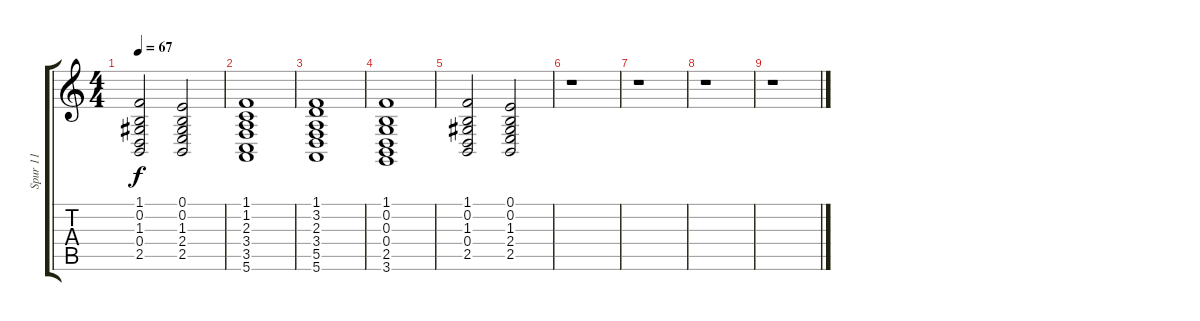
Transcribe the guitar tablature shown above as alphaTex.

\track ("Spur 11" "Spur 11") {instrument tremolostrings}
\staff {score tabs}
\tuning (E4 B3 G3 D3 A2 E2) {hide}
\ts (4 4)
\tempo 67
\clef g2
\ks c
(1.1 0.2 1.3 0.4 2.5).2{dy f} (0.1 0.2 1.3 2.4 2.5).2 |
(1.1 1.2 2.3 3.4 3.5 5.6).1 |
(1.1 3.2 2.3 3.4 5.5 5.6).1 |
(1.1 0.2 0.3 0.4 2.5 3.6).1 |
(1.1 0.2 1.3 0.4 2.5).2 (0.1 0.2 1.3 2.4 2.5).2 |
r.1 |
r.1 |
r.1 |
r.1
